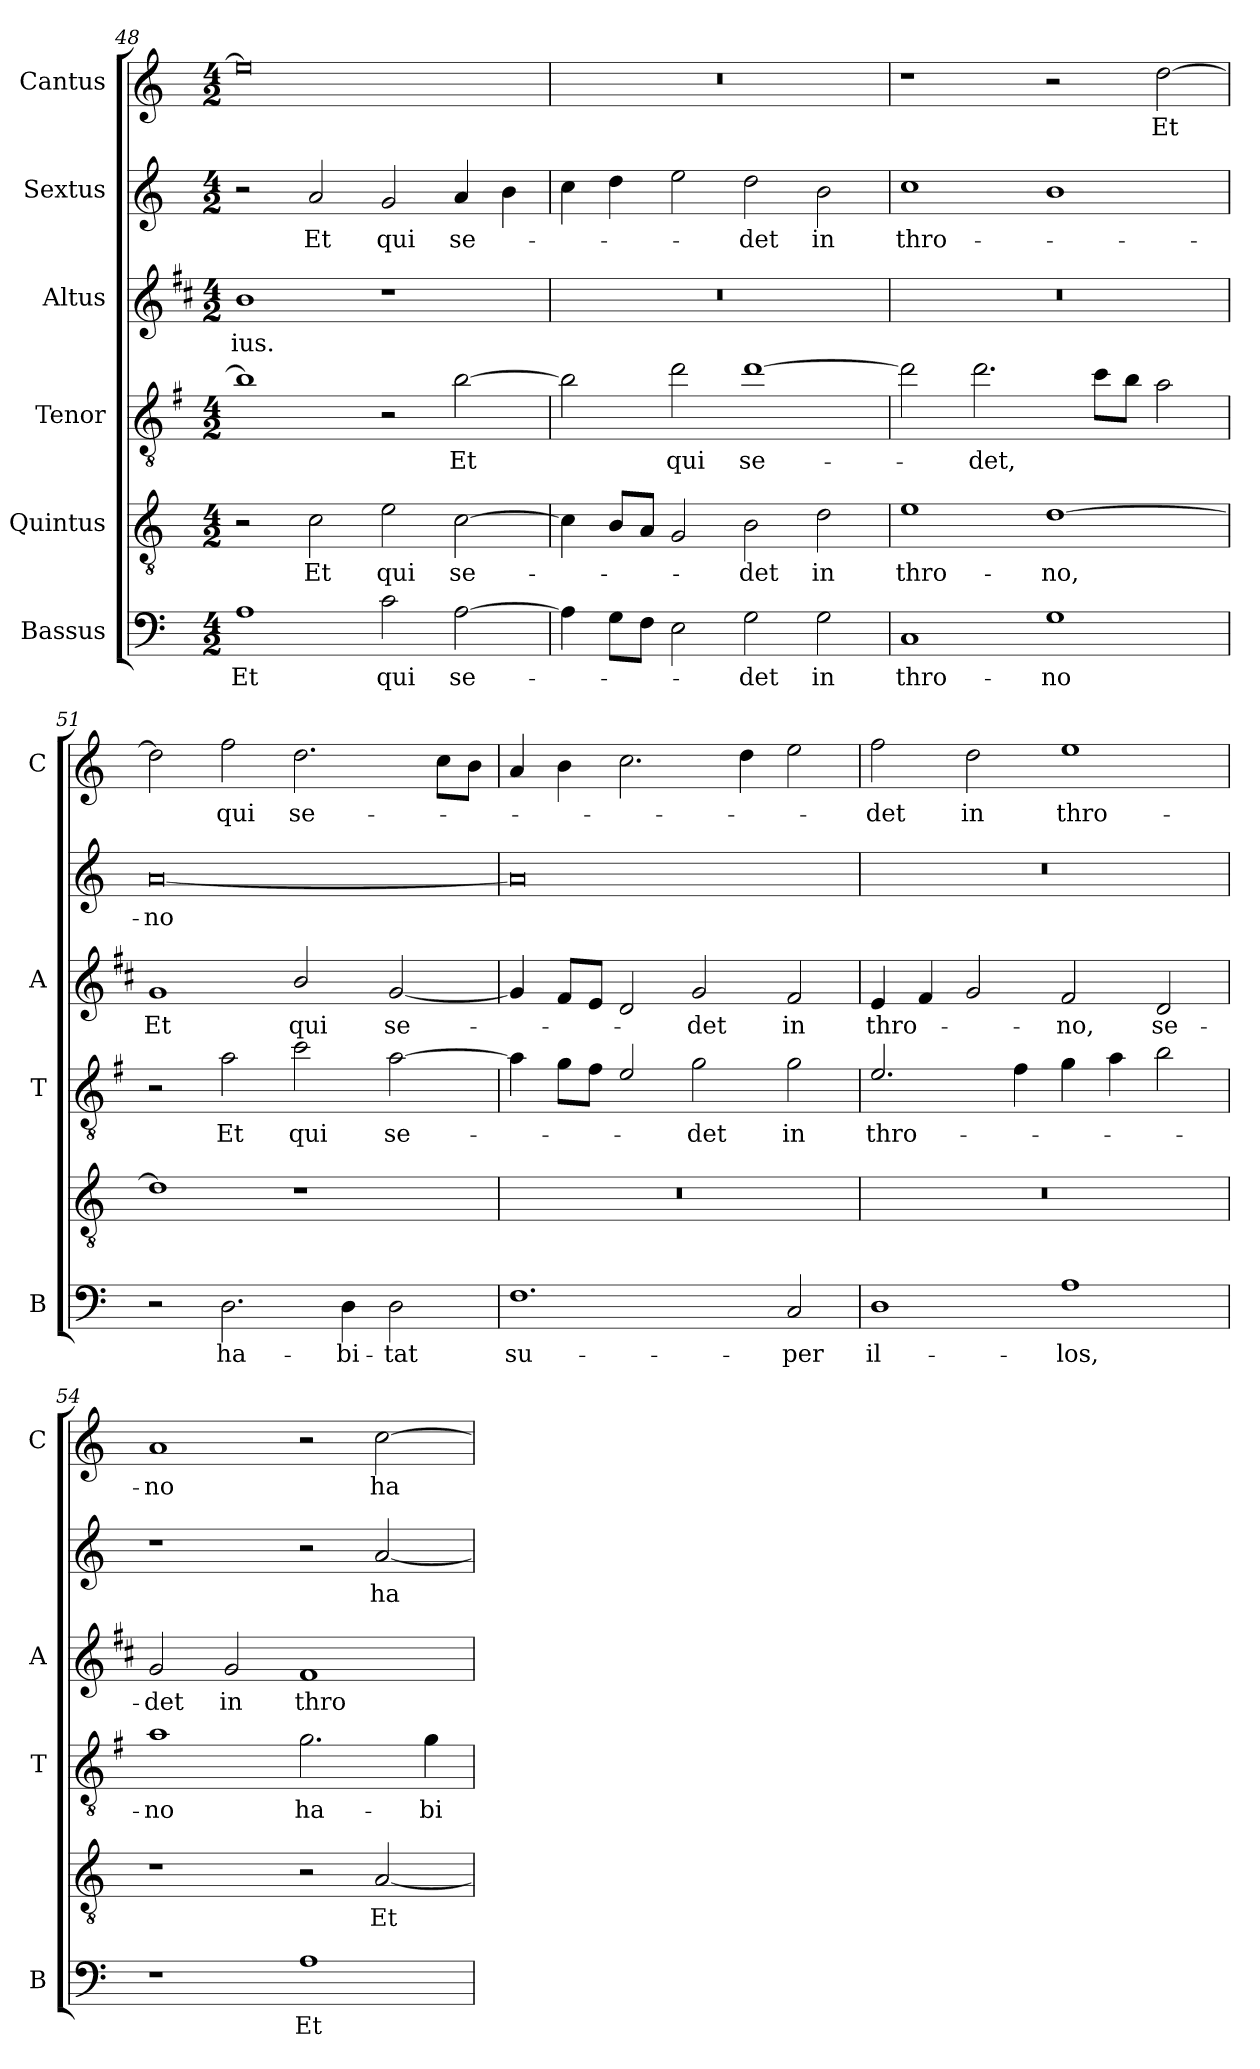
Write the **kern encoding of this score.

**kern	**text	**kern	**text	**kern	**text	**kern	**text	**kern	**text	**kern	**text
*part6	*part6	*part5	*part5	*part4	*part4	*part3	*part3	*part2	*part2	*part1	*part1
*staff6	*staff6	*staff5	*staff5	*staff4	*staff4	*staff3	*staff3	*staff2	*staff2	*staff1	*staff1
*I"Bassus	*	*I"Quintus	*	*I"Tenor	*	*I"Altus	*	*I"Sextus	*	*I"Cantus	*
*I'B	*	*	*	*I'T	*	*I'A	*	*	*	*I'C	*
!!LO:LB:g=z
*clefF4	*	*clefGv2	*	*clefGv2	*	*clefG2	*	*clefG2	*	*clefG2	*
*	*	*	*	*ITrd4c7	*	*ITrd1c2	*	*	*	*	*
*k[]	*	*k[]	*	*k[]	*	*k[]	*	*k[]	*	*k[]	*
*C:	*	*C:	*	*C:	*	*C:	*	*C:	*	*C:	*
*M4/2	*	*M4/2	*	*M4/2	*	*M4/2	*	*M4/2	*	*M4/2	*
=48	=48	=48	=48	=48	=48	=48	=48	=48	=48	=48	=48
!	!LO:LY:b	!	!	!	!	!	!LO:LY:b	!	!	!	!
1A	Et	2r	.	1e]	.	1a	-ius.	2r	.	0ee]	.
!	!	!	!LO:LY:b	!	!	!	!	!	!LO:LY:b	!	!
.	.	2c\	Et	.	.	.	.	2a/	Et	.	.
!	!LO:LY:b	!	!LO:LY:b	!	!	!	!	!	!LO:LY:b	!	!
2c\	qui	2e\	qui	2r	.	1r	.	2g/	qui	.	.
!	!LO:LY:b	!	!LO:LY:b	!	!LO:LY:b	!	!	!	!LO:LY:b	!	!
[2A\	se-	[2c\	se-	[2e\	Et	.	.	4a/	se-	.	.
.	.	.	.	.	.	.	.	4b\	.	.	.
=49	=49	=49	=49	=49	=49	=49	=49	=49	=49	=49	=49
4A\]	.	4c\]	.	2e\]	.	0r	.	4cc\	.	0r	.
8G\L	.	8B/L	.	.	.	.	.	4dd\	.	.	.
8F\J	.	8A/J	.	.	.	.	.	.	.	.	.
!	!	!	!	!	!LO:LY:b	!	!	!	!	!	!
2E\	.	2G/	.	2g\	qui	.	.	2ee\	.	.	.
!	!LO:LY:b	!	!LO:LY:b	!	!LO:LY:b	!	!	!	!LO:LY:b	!	!
2G\	-det	2B\	-det	[1g	se-	.	.	2dd\	-det	.	.
!	!LO:LY:b	!	!LO:LY:b	!	!	!	!	!	!LO:LY:b	!	!
2G\	in	2d\	in	.	.	.	.	2b\	in	.	.
=50	=50	=50	=50	=50	=50	=50	=50	=50	=50	=50	=50
!	!LO:LY:b	!	!LO:LY:b	!	!	!	!	!	!LO:LY:b	!	!
1C	thro-	1e	thro-	2g\]	.	0r	.	1cc	thro-	1r	.
!	!	!	!	!	!LO:LY:b	!	!	!	!	!	!
.	.	.	.	2.g\	-det,	.	.	.	.	.	.
!	!LO:LY:b	!	!LO:LY:b	!	!	!	!	!	!	!	!
1G	-no	[1d	-no,	.	.	.	.	1b	.	2r	.
.	.	.	.	8f\L	.	.	.	.	.	.	.
.	.	.	.	8e\J	.	.	.	.	.	.	.
!	!	!	!	!	!	!	!	!	!	!	!LO:LY:b
.	.	.	.	2d\	.	.	.	.	.	[2dd\	Et
=51	=51	=51	=51	=51	=51	=51	=51	=51	=51	=51	=51
!	!	!	!	!	!	!	!LO:LY:b	!	!LO:LY:b	!	!
2r	.	1d]	.	2r	.	1f	Et	[0a	-no	2dd\]	.
!	!LO:LY:b	!	!	!	!LO:LY:b	!	!	!	!	!	!LO:LY:b
2.D\	ha-	.	.	2d\	Et	.	.	.	.	2ff\	qui
!	!	!	!	!	!LO:LY:b	!	!LO:LY:b	!	!	!	!LO:LY:b
.	.	1r	.	2f\	qui	2a/	qui	.	.	2.dd\	se-
!	!LO:LY:b	!	!	!	!	!	!	!	!	!	!
4D\	-bi-	.	.	.	.	.	.	.	.	.	.
!	!LO:LY:b	!	!	!	!LO:LY:b	!	!LO:LY:b	!	!	!	!
2D\	-tat	.	.	[2d\	se-	[2f/	se-	.	.	.	.
.	.	.	.	.	.	.	.	.	.	8cc\L	.
.	.	.	.	.	.	.	.	.	.	8b\J	.
=52	=52	=52	=52	=52	=52	=52	=52	=52	=52	=52	=52
!	!LO:LY:b	!	!	!	!	!	!	!	!	!	!
1.F	su-	0r	.	4d\]	.	4f/]	.	0a]	.	4a/	.
.	.	.	.	8c\L	.	8e/L	.	.	.	4b\	.
.	.	.	.	8B\J	.	8d/J	.	.	.	.	.
.	.	.	.	2A/	.	2c/	.	.	.	2.cc\	.
!	!	!	!	!	!LO:LY:b	!	!LO:LY:b	!	!	!	!
.	.	.	.	2c\	-det	2f/	-det	.	.	.	.
.	.	.	.	.	.	.	.	.	.	4dd\	.
!	!LO:LY:b	!	!	!	!LO:LY:b	!	!LO:LY:b	!	!	!	!
2C/	-per	.	.	2c\	in	2e/	in	.	.	2ee\	.
=53	=53	=53	=53	=53	=53	=53	=53	=53	=53	=53	=53
!	!LO:LY:b	!	!	!	!LO:LY:b	!	!LO:LY:b	!	!	!	!LO:LY:b
1D	il-	0r	.	2.A/	thro-	4d/	thro-	0r	.	2ff\	-det
.	.	.	.	.	.	4e/	.	.	.	.	.
!	!	!	!	!	!	!	!	!	!	!	!LO:LY:b
.	.	.	.	.	.	2f/	.	.	.	2dd\	in
.	.	.	.	4B\	.	.	.	.	.	.	.
!	!LO:LY:b	!	!	!	!	!	!LO:LY:b	!	!	!	!LO:LY:b
1A	-los,	.	.	4c\	.	2e/	-no,	.	.	1ee	thro-
.	.	.	.	4d\	.	.	.	.	.	.	.
!	!	!	!	!	!	!	!LO:LY:b	!	!	!	!
.	.	.	.	2e\	.	2c/	se-	.	.	.	.
!!LO:PB:g=z
=54	=54	=54	=54	=54	=54	=54	=54	=54	=54	=54	=54
!	!	!	!	!	!LO:LY:b	!	!LO:LY:b	!	!	!	!LO:LY:b
1r	.	1r	.	1d	-no	2f/	-det	1r	.	1a	-no
!	!	!	!	!	!	!	!LO:LY:b	!	!	!	!
.	.	.	.	.	.	2f/	in	.	.	.	.
!	!LO:LY:b	!	!	!	!LO:LY:b	!	!LO:LY:b	!	!	!	!
1A	Et	2r	.	2.c\	ha-	1e	thro-	2r	.	2r	.
!	!	!	!LO:LY:b	!	!	!	!	!	!LO:LY:b	!	!LO:LY:b
.	.	[2A/	Et	.	.	.	.	[2a/	ha-	[2cc\	ha-
!	!	!	!	!	!LO:LY:b	!	!	!	!	!	!
.	.	.	.	4c\	-bi-	.	.	.	.	.	.
=	=	=	=	=	=	=	=	=	=	=	=
*-	*-	*-	*-	*-	*-	*-	*-	*-	*-	*-	*-
